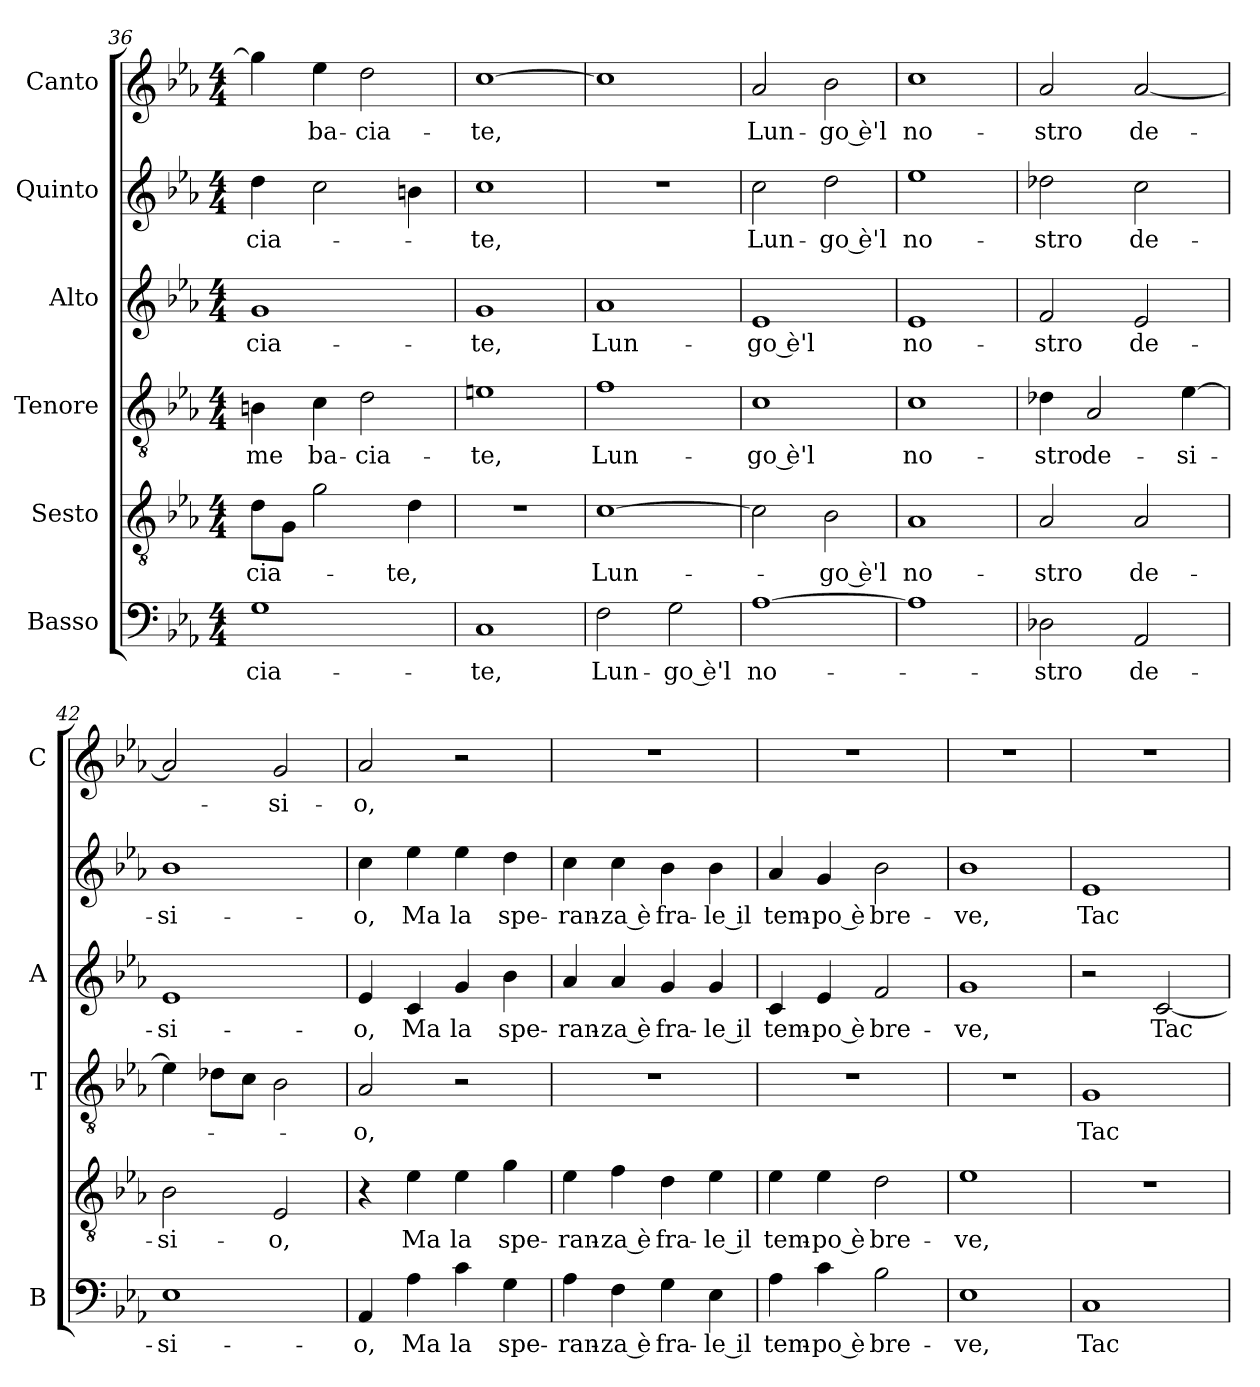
**kern	**text	**kern	**text	**kern	**text	**kern	**text	**kern	**text	**kern	**text
*part6	*part6	*part5	*part5	*part4	*part4	*part3	*part3	*part2	*part2	*part1	*part1
*staff6	*staff6	*staff5	*staff5	*staff4	*staff4	*staff3	*staff3	*staff2	*staff2	*staff1	*staff1
*I"Basso	*	*I"Sesto	*	*I"Tenore	*	*I"Alto	*	*I"Quinto	*	*I"Canto	*
*I'B	*	*	*	*I'T	*	*I'A	*	*	*	*I'C	*
*clefF4	*	*clefGv2	*	*clefGv2	*	*clefG2	*	*clefG2	*	*clefG2	*
*k[b-e-a-]	*	*k[b-e-a-]	*	*k[b-e-a-]	*	*k[b-e-a-]	*	*k[b-e-a-]	*	*k[b-e-a-]	*
*E-:	*	*E-:	*	*E-:	*	*E-:	*	*E-:	*	*E-:	*
*M4/4	*	*M4/4	*	*M4/4	*	*M4/4	*	*M4/4	*	*M4/4	*
=36	=36	=36	=36	=36	=36	=36	=36	=36	=36	=36	=36
!	!LO:LY:b	!	!LO:LY:b	!	!LO:LY:b	!	!LO:LY:b	!	!LO:LY:b	!	!
1G	-cia-	8d\L	-cia-	4Bn\	-me	1g	-cia-	4dd\	-cia-	4gg\]	.
.	.	8G\J	.	.	.	.	.	.	.	.	.
!	!	!	!	!	!LO:LY:b	!	!	!	!	!	!LO:LY:b
.	.	2g\	.	4c\	ba-	.	.	2cc\	.	4ee-\	ba-
!	!	!	!	!	!LO:LY:b	!	!	!	!	!	!LO:LY:b
.	.	.	.	2d\	-cia-	.	.	.	.	2dd\	-cia-
!	!	!	!LO:LY:b	!	!	!	!	!	!	!	!
.	.	4d\	-te,	.	.	.	.	4bn\	.	.	.
=37	=37	=37	=37	=37	=37	=37	=37	=37	=37	=37	=37
!	!LO:LY:b	!	!	!	!LO:LY:b	!	!LO:LY:b	!	!LO:LY:b	!	!LO:LY:b
1C	-te,	1r	.	1en	-te,	1g	-te,	1cc	te,	[1cc	-te,
=38	=38	=38	=38	=38	=38	=38	=38	=38	=38	=38	=38
!	!LO:LY:b	!	!LO:LY:b	!	!LO:LY:b	!	!LO:LY:b	!	!	!	!
2F\	Lun-	[1c	Lun-	1f	Lun-	1a-	Lun-	1r	.	1cc]	.
!	!LO:LY:b	!	!	!	!	!	!	!	!	!	!
2G\	-go è'l	.	.	.	.	.	.	.	.	.	.
=39	=39	=39	=39	=39	=39	=39	=39	=39	=39	=39	=39
!	!LO:LY:b	!	!	!	!LO:LY:b	!	!LO:LY:b	!	!LO:LY:b	!	!LO:LY:b
[1A-	no-	2c\]	.	1c	-go è'l	1e-	-go è'l	2cc\	Lun-	2a-/	Lun-
!	!	!	!LO:LY:b	!	!	!	!	!	!LO:LY:b	!	!LO:LY:b
.	.	2B-\	-go è'l	.	.	.	.	2dd\	-go è'l	2b-\	-go è'l
=40	=40	=40	=40	=40	=40	=40	=40	=40	=40	=40	=40
!	!	!	!LO:LY:b	!	!LO:LY:b	!	!LO:LY:b	!	!LO:LY:b	!	!LO:LY:b
1A-]	.	1A-	no-	1c	no-	1e-	no-	1ee-	no-	1cc	no-
=41	=41	=41	=41	=41	=41	=41	=41	=41	=41	=41	=41
!	!LO:LY:b	!	!LO:LY:b	!	!LO:LY:b	!	!LO:LY:b	!	!LO:LY:b	!	!LO:LY:b
2D-X\	-stro	2A-/	-stro	4d-X\	-stro	2f/	-stro	2dd-X\	-stro	2a-/	-stro
!	!	!	!	!	!LO:LY:b	!	!	!	!	!	!
.	.	.	.	2A-/	de-	.	.	.	.	.	.
!	!LO:LY:b	!	!LO:LY:b	!	!	!	!LO:LY:b	!	!LO:LY:b	!	!LO:LY:b
2AA-/	de-	2A-/	de-	.	.	2e-/	de-	2cc\	de-	[2a-/	de-
!	!	!	!	!	!LO:LY:b	!	!	!	!	!	!
.	.	.	.	[4e-\	-si-	.	.	.	.	.	.
=42	=42	=42	=42	=42	=42	=42	=42	=42	=42	=42	=42
!	!LO:LY:b	!	!LO:LY:b	!	!	!	!LO:LY:b	!	!LO:LY:b	!	!
1E-	-si-	2B-\	-si-	4e-\]	.	1e-	-si-	1b-	-si-	2a-/]	.
.	.	.	.	8d-X\L	.	.	.	.	.	.	.
.	.	.	.	8c\J	.	.	.	.	.	.	.
!	!	!	!LO:LY:b	!	!	!	!	!	!	!	!LO:LY:b
.	.	2E-/	-o,	2B-\	.	.	.	.	.	2g/	-si-
!!LO:LB:g=z
=43	=43	=43	=43	=43	=43	=43	=43	=43	=43	=43	=43
!	!LO:LY:b	!	!	!	!LO:LY:b	!	!LO:LY:b	!	!LO:LY:b	!	!LO:LY:b
4AA-/	-o,	4r	.	2A-/	-o,	4e-/	-o,	4cc\	-o,	2a-/	-o,
!	!LO:LY:b	!	!LO:LY:b	!	!	!	!LO:LY:b	!	!LO:LY:b	!	!
4A-\	Ma	4e-\	Ma	.	.	4c/	Ma	4ee-\	Ma	.	.
!	!LO:LY:b	!	!LO:LY:b	!	!	!	!LO:LY:b	!	!LO:LY:b	!	!
4c\	la	4e-\	la	2r	.	4g/	la	4ee-\	la	2r	.
!	!LO:LY:b	!	!LO:LY:b	!	!	!	!LO:LY:b	!	!LO:LY:b	!	!
4G\	spe-	4g\	spe-	.	.	4b-\	spe-	4dd\	spe-	.	.
=44	=44	=44	=44	=44	=44	=44	=44	=44	=44	=44	=44
!	!LO:LY:b	!	!LO:LY:b	!	!	!	!LO:LY:b	!	!LO:LY:b	!	!
4A-\	-ran-	4e-\	-ran-	1r	.	4a-/	-ran-	4cc\	-ran-	1r	.
!	!LO:LY:b	!	!LO:LY:b	!	!	!	!LO:LY:b	!	!LO:LY:b	!	!
4F\	-za è	4f\	-za è	.	.	4a-/	-za è	4cc\	-za è	.	.
!	!LO:LY:b	!	!LO:LY:b	!	!	!	!LO:LY:b	!	!LO:LY:b	!	!
4G\	fra-	4d\	fra-	.	.	4g/	fra-	4b-\	fra-	.	.
!	!LO:LY:b	!	!LO:LY:b	!	!	!	!LO:LY:b	!	!LO:LY:b	!	!
4E-\	-le il	4e-\	-le il	.	.	4g/	-le il	4b-\	-le il	.	.
=45	=45	=45	=45	=45	=45	=45	=45	=45	=45	=45	=45
!	!LO:LY:b	!	!LO:LY:b	!	!	!	!LO:LY:b	!	!LO:LY:b	!	!
4A-\	tem-	4e-\	tem-	1r	.	4c/	tem-	4a-/	tem-	1r	.
!	!LO:LY:b	!	!LO:LY:b	!	!	!	!LO:LY:b	!	!LO:LY:b	!	!
4c\	-po è	4e-\	-po è	.	.	4e-/	-po è	4g/	-po è	.	.
!	!LO:LY:b	!	!LO:LY:b	!	!	!	!LO:LY:b	!	!LO:LY:b	!	!
2B-\	bre-	2d\	bre-	.	.	2f/	bre-	2b-\	bre-	.	.
=46	=46	=46	=46	=46	=46	=46	=46	=46	=46	=46	=46
!	!LO:LY:b	!	!LO:LY:b	!	!	!	!LO:LY:b	!	!LO:LY:b	!	!
1E-	-ve,	1e-	-ve,	1r	.	1g	-ve,	1b-	-ve,	1r	.
=47	=47	=47	=47	=47	=47	=47	=47	=47	=47	=47	=47
!	!LO:LY:b	!	!	!	!LO:LY:b	!	!	!	!LO:LY:b	!	!
1C	Tac-	1r	.	1G	Tac-	2r	.	1e-	Tac-	1r	.
!	!	!	!	!	!	!	!LO:LY:b	!	!	!	!
.	.	.	.	.	.	[2c/	Tac-	.	.	.	.
=	=	=	=	=	=	=	=	=	=	=	=
*-	*-	*-	*-	*-	*-	*-	*-	*-	*-	*-	*-
